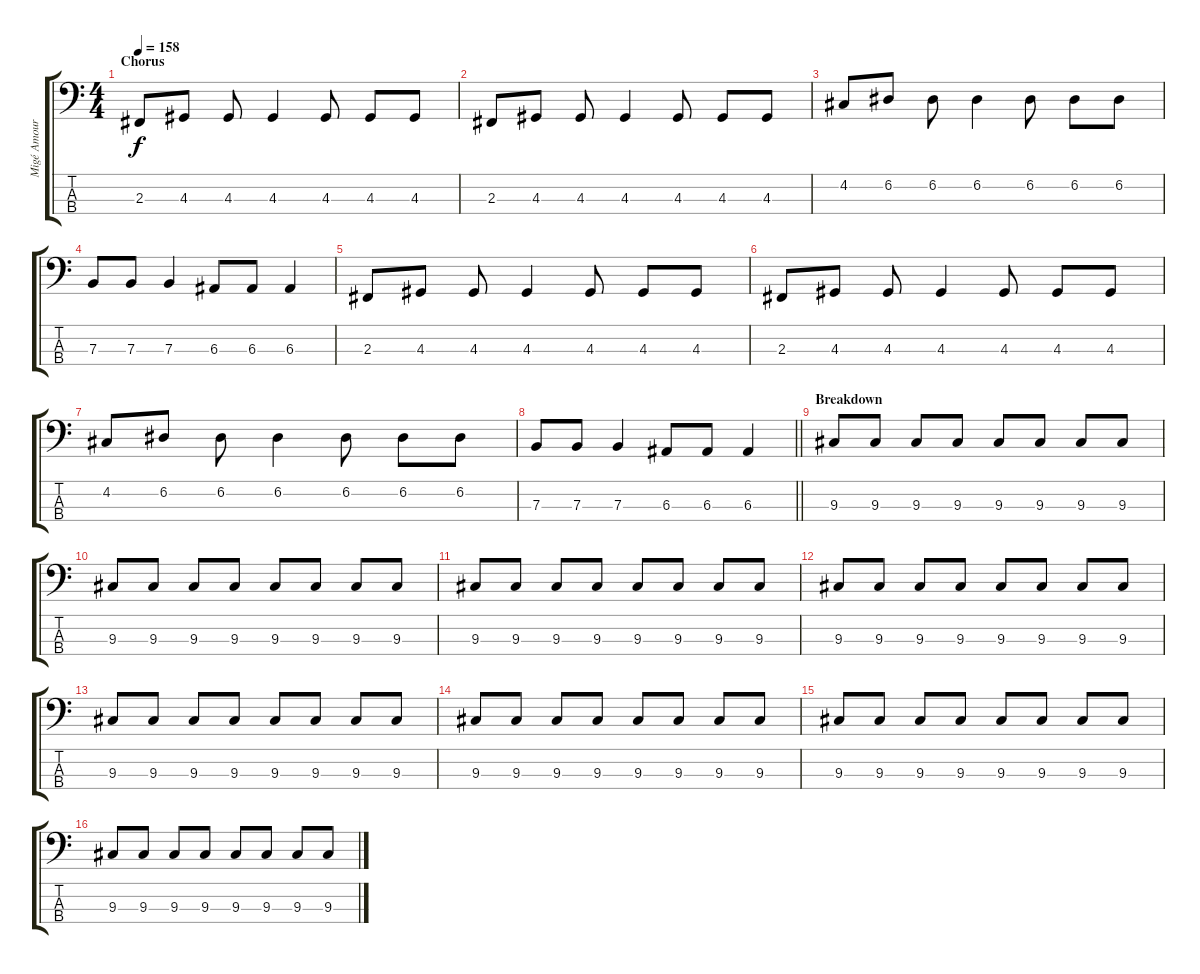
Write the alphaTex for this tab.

\track ("Migé Amour (Bass)" "Migé Amour") {instrument electricbassfinger}
\staff {score tabs}
\tuning (D2 A1 E1 B0) {hide}
\ts (4 4)
\section ("" "Chorus")
\tempo 158
\clef f4
\ks c
2.3.8{dy f} 4.3.8 4.3.8 4.3.4 4.3.8 4.3.8 4.3.8 |
2.3.8 4.3.8 4.3.8 4.3.4 4.3.8 4.3.8 4.3.8 |
4.2.8 6.2.8 6.2.8 6.2.4 6.2.8 6.2.8 6.2.8 |
7.3.8 7.3.8 7.3.4 6.3.8 6.3.8 6.3.4 |
2.3.8 4.3.8 4.3.8 4.3.4 4.3.8 4.3.8 4.3.8 |
2.3.8 4.3.8 4.3.8 4.3.4 4.3.8 4.3.8 4.3.8 |
4.2.8 6.2.8 6.2.8 6.2.4 6.2.8 6.2.8 6.2.8 |
\barLineRight lightlight
7.3.8 7.3.8 7.3.4 6.3.8 6.3.8 6.3.4 |
\section ("" "Breakdown")
9.3.8 9.3.8 9.3.8 9.3.8 9.3.8 9.3.8 9.3.8 9.3.8 |
9.3.8 9.3.8 9.3.8 9.3.8 9.3.8 9.3.8 9.3.8 9.3.8 |
9.3.8 9.3.8 9.3.8 9.3.8 9.3.8 9.3.8 9.3.8 9.3.8 |
9.3.8 9.3.8 9.3.8 9.3.8 9.3.8 9.3.8 9.3.8 9.3.8 |
9.3.8 9.3.8 9.3.8 9.3.8 9.3.8 9.3.8 9.3.8 9.3.8 |
9.3.8 9.3.8 9.3.8 9.3.8 9.3.8 9.3.8 9.3.8 9.3.8 |
9.3.8 9.3.8 9.3.8 9.3.8 9.3.8 9.3.8 9.3.8 9.3.8 |
9.3.8 9.3.8 9.3.8 9.3.8 9.3.8 9.3.8 9.3.8 9.3.8
